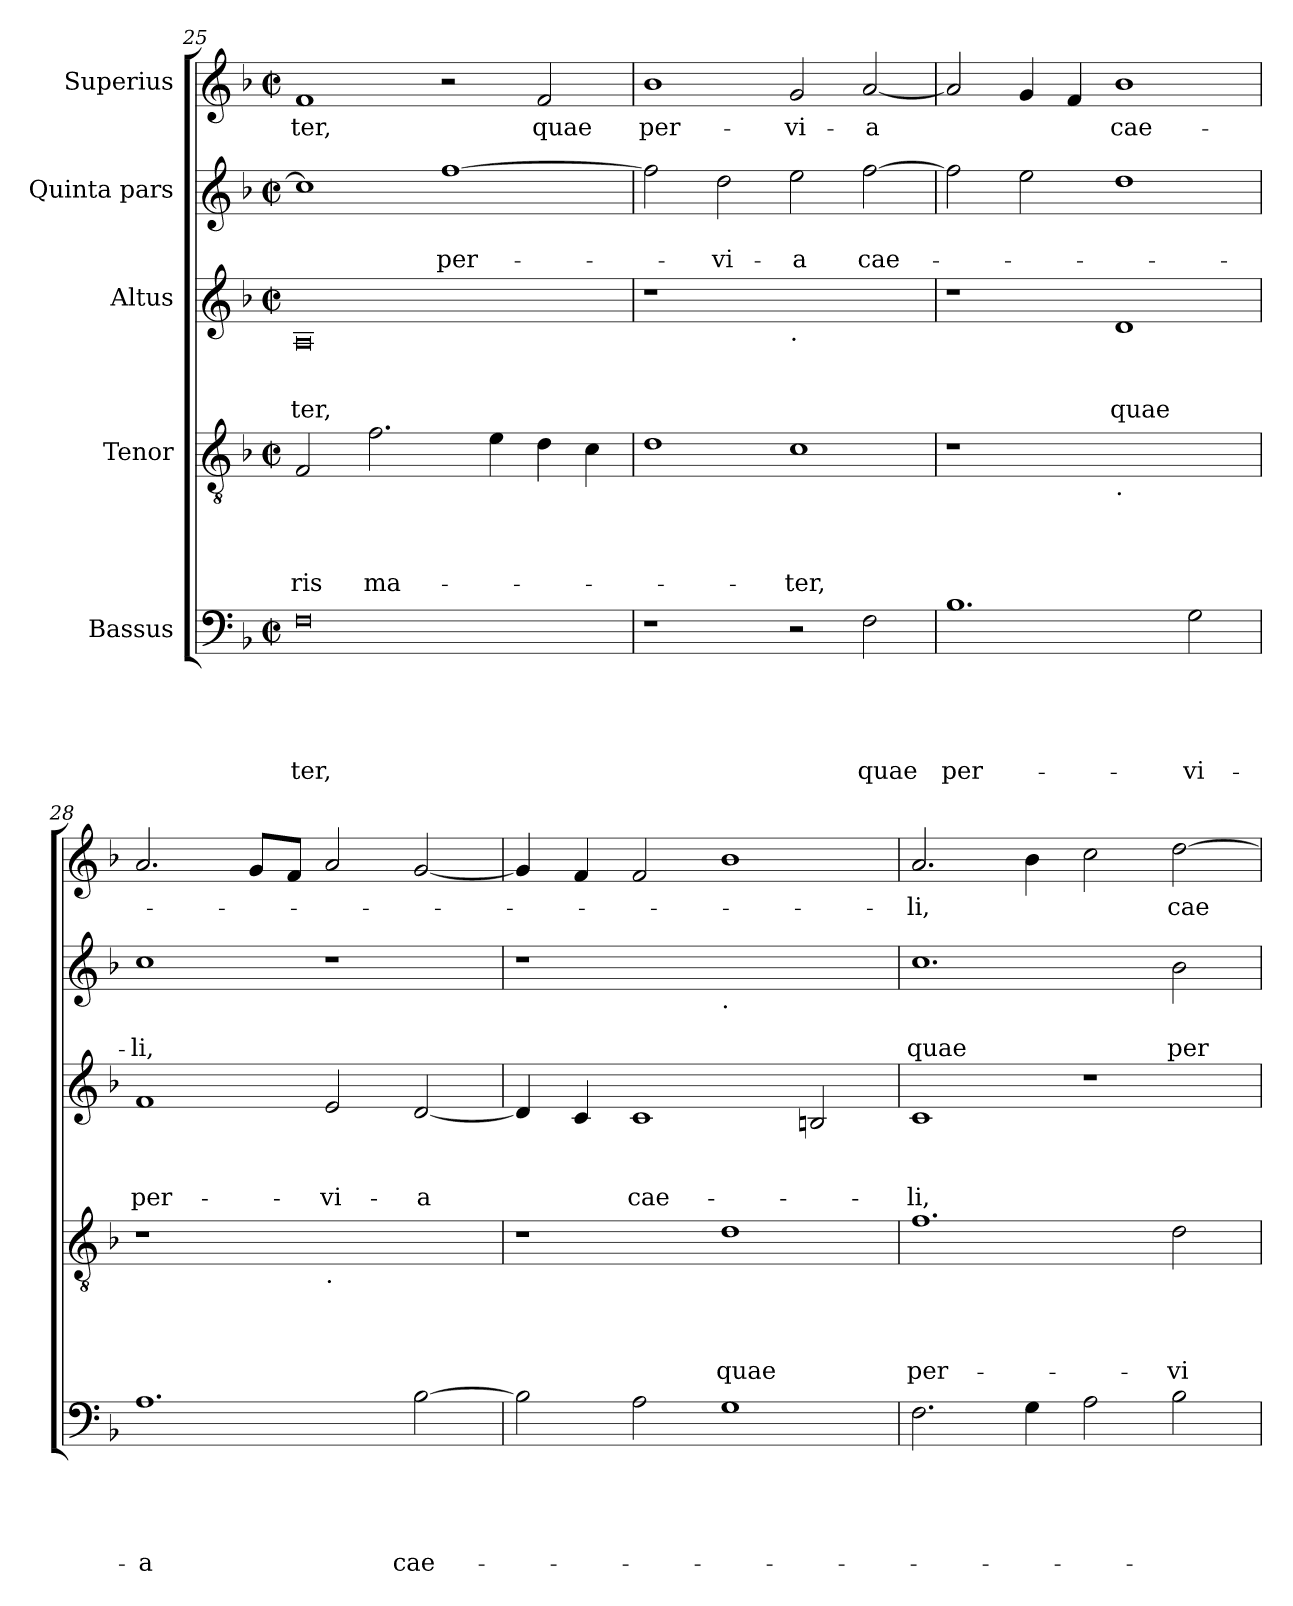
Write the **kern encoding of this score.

**kern	**text	**text	**text	**text	**text	**kern	**text	**text	**text	**text	**kern	**text	**text	**text	**kern	**text	**text	**kern	**text
*part5	*part5	*part5	*part5	*part5	*part5	*part4	*part4	*part4	*part4	*part4	*part3	*part3	*part3	*part3	*part2	*part2	*part2	*part1	*part1
*staff5	*staff5	*staff5	*staff5	*staff5	*staff5	*staff4	*staff4	*staff4	*staff4	*staff4	*staff3	*staff3	*staff3	*staff3	*staff2	*staff2	*staff2	*staff1	*staff1
*I"Bassus	*	*	*	*	*	*I"Tenor	*	*	*	*	*I"Altus	*	*	*	*I"Quinta pars	*	*	*I"Superius	*
*clefF4	*	*	*	*	*	*clefGv2	*	*	*	*	*clefG2	*	*	*	*clefG2	*	*	*clefG2	*
*k[b-]	*	*	*	*	*	*k[b-]	*	*	*	*	*k[b-]	*	*	*	*k[b-]	*	*	*k[b-]	*
*F:	*	*	*	*	*	*F:	*	*	*	*	*F:	*	*	*	*F:	*	*	*F:	*
*M2/2	*	*	*	*	*	*M2/2	*	*	*	*	*M2/2	*	*	*	*M2/2	*	*	*M2/2	*
*met(c|)	*	*	*	*	*	*met(c|)	*	*	*	*	*met(c|)	*	*	*	*met(c|)	*	*	*met(c|)	*
=25	=25	=25	=25	=25	=25	=25	=25	=25	=25	=25	=25	=25	=25	=25	=25	=25	=25	=25	=25
!	!	!	!	!	!LO:LY:b	!	!	!	!	!LO:LY:b	!	!	!	!LO:LY:b	!	!	!	!	!LO:LY:b
0F	.	.	.	.	-ter,	2F/	.	.	.	-ris	0A	.	.	-ter,	1cc]	.	.	1f	-ter,
!	!	!	!	!	!	!	!	!	!	!LO:LY:b	!	!	!	!	!	!	!	!	!
.	.	.	.	.	.	2.f\	.	.	.	ma-	.	.	.	.	.	.	.	.	.
!	!	!	!	!	!	!	!	!	!	!	!	!	!	!	!	!	!LO:LY:b	!	!
.	.	.	.	.	.	.	.	.	.	.	.	.	.	.	[>1ff	.	per-	2r	.
.	.	.	.	.	.	4e\	.	.	.	.	.	.	.	.	.	.	.	.	.
!	!	!	!	!	!	!	!	!	!	!	!	!	!	!	!	!	!	!	!LO:LY:b
.	.	.	.	.	.	4d\	.	.	.	.	.	.	.	.	.	.	.	2f/	quae
.	.	.	.	.	.	4c\	.	.	.	.	.	.	.	.	.	.	.	.	.
!!LO:PB:g=z
=26	=26	=26	=26	=26	=26	=26	=26	=26	=26	=26	=26	=26	=26	=26	=26	=26	=26	=26	=26
!	!	!	!	!	!	!	!	!	!	!	!	!	!	!	!	!	!	!	!LO:LY:b
1r	.	.	.	.	.	1d	.	.	.	.	1r	.	.	.	2ff\]	.	.	1b-	per-
!	!	!	!	!	!	!	!	!	!	!	!	!	!	!	!	!	!LO:LY:b	!	!
.	.	.	.	.	.	.	.	.	.	.	.	.	.	.	2dd\	.	-vi-	.	.
!	!	!	!	!	!	!	!	!	!	!	!LO:TX:b:t=.	!	!	!	!	!	!	!	!
!	!	!	!	!	!	!	!	!	!	!LO:LY:b	!	!	!	!	!	!	!LO:LY:b	!	!LO:LY:b
2r	.	.	.	.	.	1c	.	.	.	-ter,	1ryy	.	.	.	2ee\	.	-a	2g/	-vi-
!	!	!	!	!	!LO:LY:b	!	!	!	!	!	!	!	!	!	!	!	!LO:LY:b	!	!LO:LY:b
2F\	.	.	.	.	quae	.	.	.	.	.	.	.	.	.	[>2ff\	.	cae-	[<2a/	-a
=27	=27	=27	=27	=27	=27	=27	=27	=27	=27	=27	=27	=27	=27	=27	=27	=27	=27	=27	=27
!	!	!	!	!	!LO:LY:b	!	!	!	!	!	!	!	!	!	!	!	!	!	!
1.B-	.	.	.	.	per-	1r	.	.	.	.	1r	.	.	.	2ff\]	.	.	2a/]	.
.	.	.	.	.	.	.	.	.	.	.	.	.	.	.	2ee\	.	.	4g/	.
.	.	.	.	.	.	.	.	.	.	.	.	.	.	.	.	.	.	4f/	.
!	!	!	!	!	!	!LO:TX:b:t=.	!	!	!	!	!	!	!	!	!	!	!	!	!
!	!	!	!	!	!	!	!	!	!	!	!	!	!	!LO:LY:b	!	!	!	!	!LO:LY:b
.	.	.	.	.	.	1ryy	.	.	.	.	1d	.	.	quae	1dd	.	.	1b-	cae-
!	!	!	!	!	!LO:LY:b	!	!	!	!	!	!	!	!	!	!	!	!	!	!
2G\	.	.	.	.	-vi-	.	.	.	.	.	.	.	.	.	.	.	.	.	.
=28	=28	=28	=28	=28	=28	=28	=28	=28	=28	=28	=28	=28	=28	=28	=28	=28	=28	=28	=28
!	!	!	!	!	!LO:LY:b:rj	!	!	!	!	!	!	!	!	!LO:LY:b	!	!	!LO:LY:b	!	!
1.A	.	.	.	.	-a	1r	.	.	.	.	1f	.	.	per-	1cc	.	-li,	2.a/	.
.	.	.	.	.	.	.	.	.	.	.	.	.	.	.	.	.	.	8g/L	.
.	.	.	.	.	.	.	.	.	.	.	.	.	.	.	.	.	.	8f/J	.
!	!	!	!	!	!	!LO:TX:b:t=.	!	!	!	!	!	!	!	!	!	!	!	!	!
!	!	!	!	!	!	!	!	!	!	!	!	!	!	!LO:LY:b	!	!	!	!	!
.	.	.	.	.	.	1ryy	.	.	.	.	2e/	.	.	-vi-	1r	.	.	2a/	.
!	!	!	!	!	!LO:LY:b	!	!	!	!	!	!	!	!	!LO:LY:b	!	!	!	!	!
[>2B-\	.	.	.	.	cae-	.	.	.	.	.	[<2d/	.	.	-a	.	.	.	[<2g/	.
=29	=29	=29	=29	=29	=29	=29	=29	=29	=29	=29	=29	=29	=29	=29	=29	=29	=29	=29	=29
2B-\]	.	.	.	.	.	1r	.	.	.	.	4d/]	.	.	.	1r	.	.	4g/]	.
.	.	.	.	.	.	.	.	.	.	.	4c/	.	.	.	.	.	.	4f/	.
!	!	!	!	!	!	!	!	!	!	!	!	!	!	!LO:LY:b	!	!	!	!	!
2A\	.	.	.	.	.	.	.	.	.	.	1c	.	.	cae-	.	.	.	2f/	.
!	!	!	!	!	!	!	!	!	!	!	!	!	!	!	!LO:TX:b:t=.	!	!	!	!
!	!	!	!	!	!	!	!	!	!	!LO:LY:b	!	!	!	!	!	!	!	!	!
1G	.	.	.	.	.	1d	.	.	.	quae	.	.	.	.	1ryy	.	.	1b-	.
.	.	.	.	.	.	.	.	.	.	.	2Bn/	.	.	.	.	.	.	.	.
=30	=30	=30	=30	=30	=30	=30	=30	=30	=30	=30	=30	=30	=30	=30	=30	=30	=30	=30	=30
!	!	!	!	!	!	!	!	!	!	!LO:LY:b	!	!	!	!LO:LY:b	!	!	!LO:LY:b	!	!LO:LY:b
2.F\	.	.	.	.	.	1.f	.	.	.	per-	1c	.	.	-li,	1.cc	.	quae	2.a/	-li,
4G\	.	.	.	.	.	.	.	.	.	.	.	.	.	.	.	.	.	4b-\	.
2A\	.	.	.	.	.	.	.	.	.	.	1r	.	.	.	.	.	.	2cc\	.
!	!	!	!	!	!	!	!	!	!	!LO:LY:b	!	!	!	!	!	!	!LO:LY:b	!	!LO:LY:b
2B-\	.	.	.	.	.	2d\	.	.	.	-vi-	.	.	.	.	2b-\	.	per-	[<2dd\	cae-
=	=	=	=	=	=	=	=	=	=	=	=	=	=	=	=	=	=	=	=
*-	*-	*-	*-	*-	*-	*-	*-	*-	*-	*-	*-	*-	*-	*-	*-	*-	*-	*-	*-
